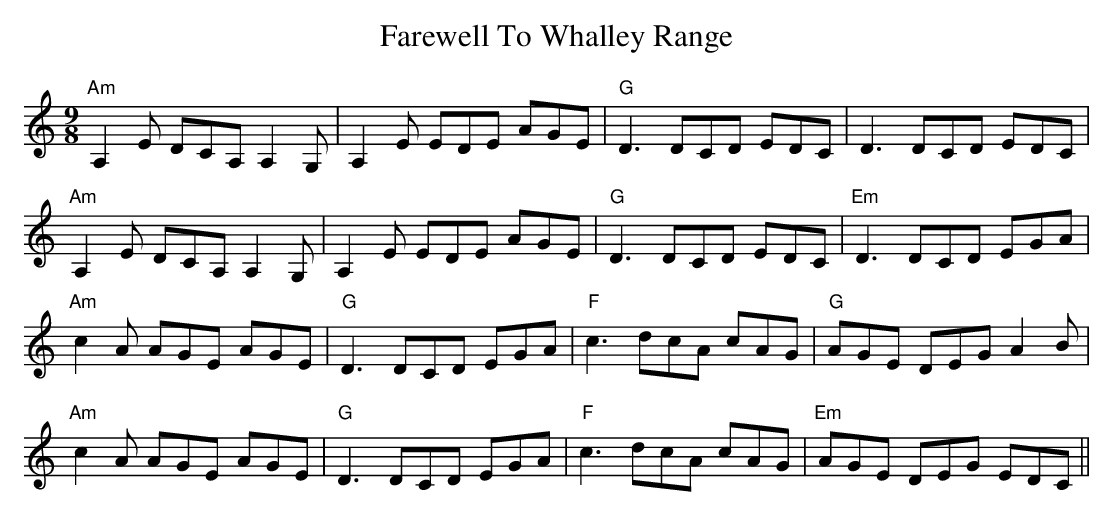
X:1
T: Farewell To Whalley Range
M: 9/8
L: 1/8
K: Amin
"Am"A,2E DCA, A,2G,|A,2E EDE AGE|"G"D3 DCD EDC|D3 DCD EDC|
"Am"A,2E DCA, A,2G,|A,2E EDE AGE|"G"D3 DCD EDC|"Em"D3 DCD EGA|
"Am"c2A AGE AGE|"G"D3 DCD EGA|"F"c3 dcA cAG|"G"AGE DEG A2B|
"Am"c2A AGE AGE|"G"D3 DCD EGA|"F"c3 dcA cAG|"Em"AGE DEG EDC ||
